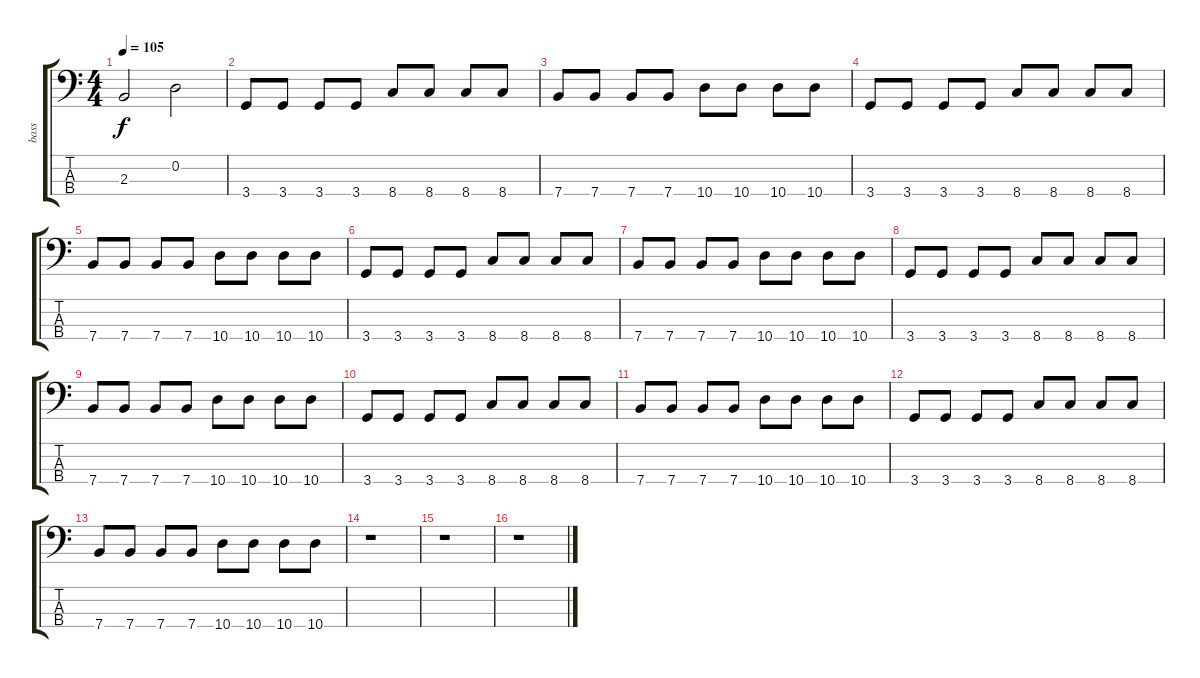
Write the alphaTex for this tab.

\track ("bass" "bass") {instrument slapbass1}
\staff {score tabs}
\tuning (G2 D2 A1 E1) {hide}
\ts (4 4)
\tempo 105
\clef f4
\ks c
2.3.2{dy f} 0.2.2 |
3.4.8 3.4.8 3.4.8 3.4.8 8.4.8 8.4.8 8.4.8 8.4.8 |
7.4.8 7.4.8 7.4.8 7.4.8 10.4.8 10.4.8 10.4.8 10.4.8 |
3.4.8 3.4.8 3.4.8 3.4.8 8.4.8 8.4.8 8.4.8 8.4.8 |
7.4.8 7.4.8 7.4.8 7.4.8 10.4.8 10.4.8 10.4.8 10.4.8 |
3.4.8 3.4.8 3.4.8 3.4.8 8.4.8 8.4.8 8.4.8 8.4.8 |
7.4.8 7.4.8 7.4.8 7.4.8 10.4.8 10.4.8 10.4.8 10.4.8 |
3.4.8 3.4.8 3.4.8 3.4.8 8.4.8 8.4.8 8.4.8 8.4.8 |
7.4.8 7.4.8 7.4.8 7.4.8 10.4.8 10.4.8 10.4.8 10.4.8 |
3.4.8 3.4.8 3.4.8 3.4.8 8.4.8 8.4.8 8.4.8 8.4.8 |
7.4.8 7.4.8 7.4.8 7.4.8 10.4.8 10.4.8 10.4.8 10.4.8 |
3.4.8 3.4.8 3.4.8 3.4.8 8.4.8 8.4.8 8.4.8 8.4.8 |
7.4.8 7.4.8 7.4.8 7.4.8 10.4.8 10.4.8 10.4.8 10.4.8 |
r.1 |
r.1 |
r.1
